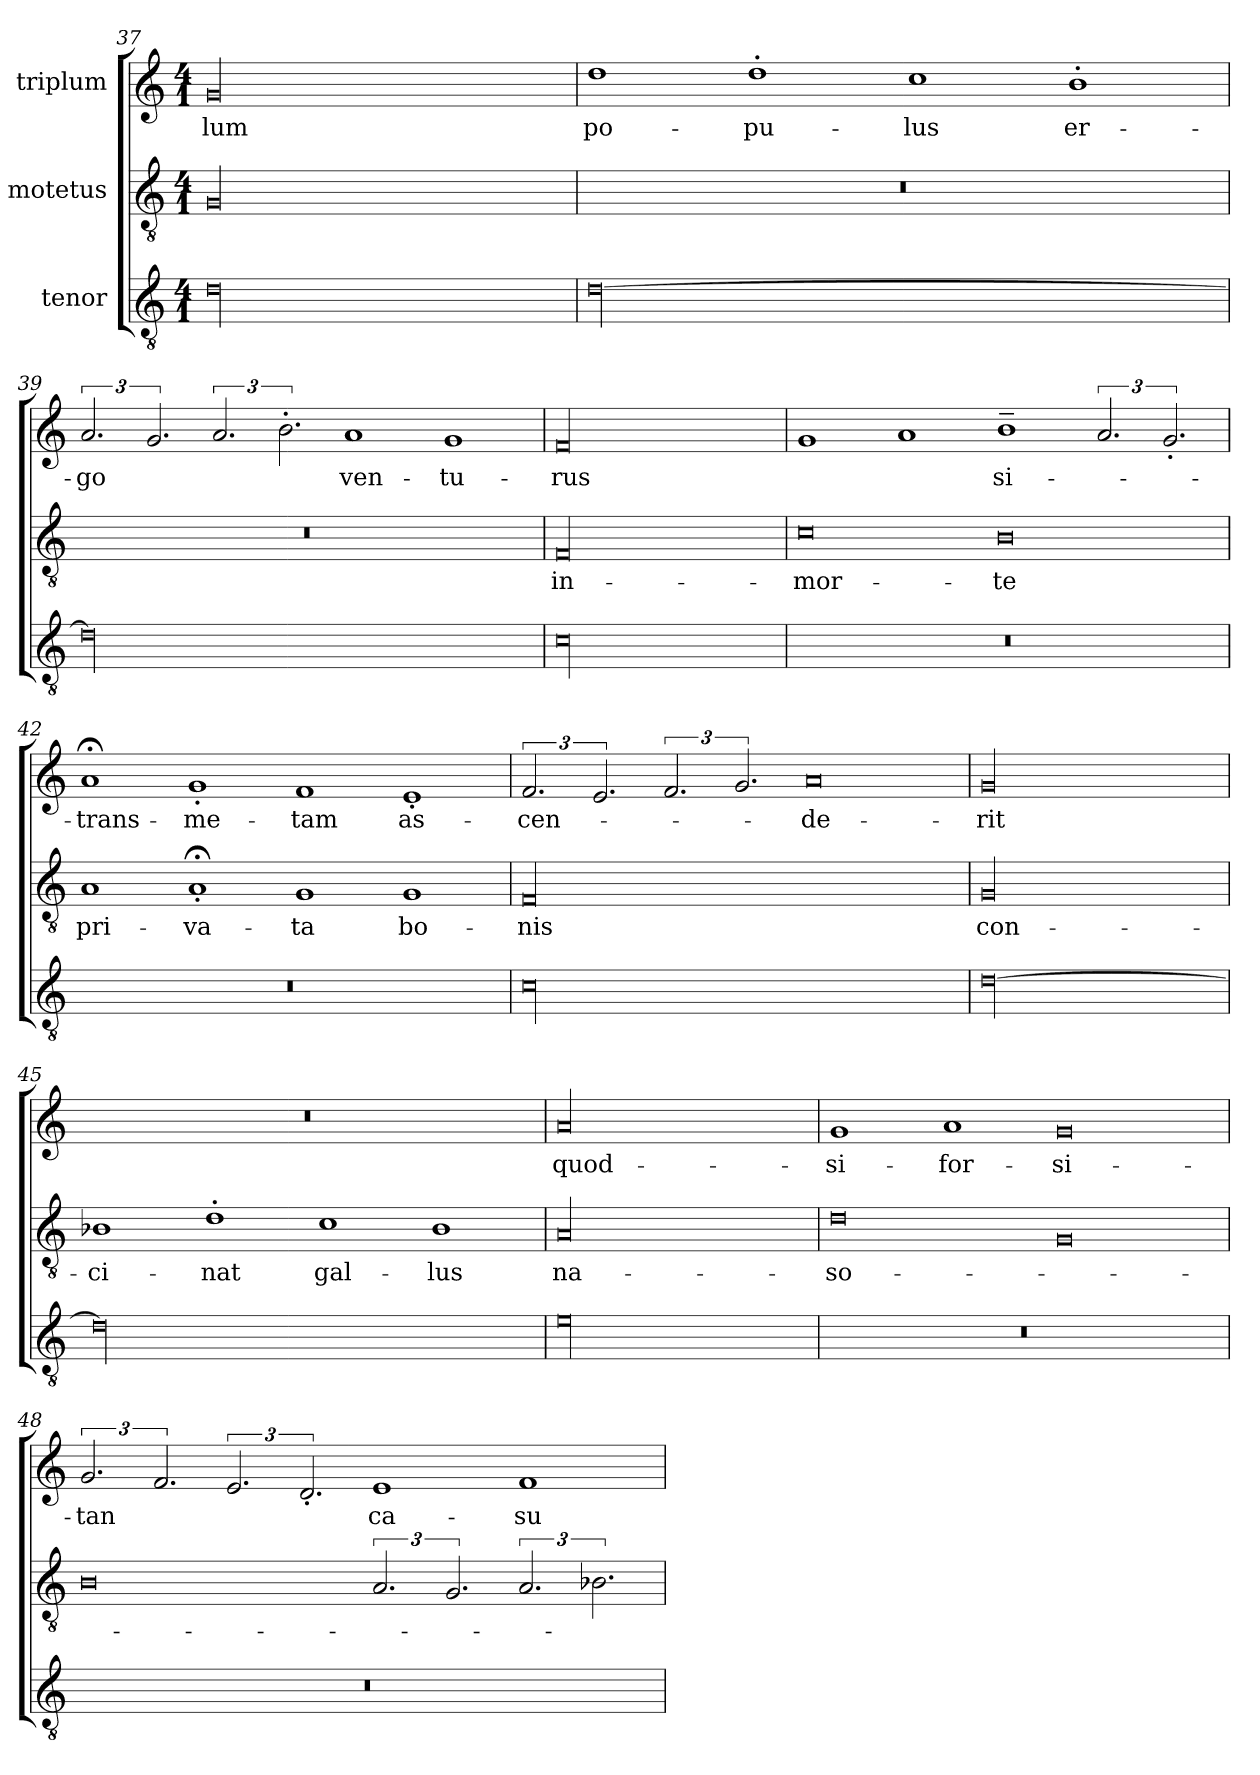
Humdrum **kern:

**kern	**kern	**text	**kern	**text
*part3	*part2	*part2	*part1	*part1
*staff3	*staff2	*staff2	*staff1	*staff1
*I"tenor	*I"motetus	*	*I"triplum	*
*clefGv2	*clefGv2	*	*clefG2	*
*k[]	*k[]	*	*k[]	*
*C:	*C:	*	*C:	*
*M4/1	*M4/1	*	*M4/1	*
=37	=37	=37	=37	=37
00d\	00G/	.	00g/	-lum
=38	=38	=38	=38	=38
[00d\	00r	.	1dd\	po-
.	.	.	1dd'\	-pu-
.	.	.	1cc\	-lus
.	.	.	1b'\	er-
=39	=39	=39	=39	=39
00d\]	00r	.	3.a/	-go
.	.	.	3.g/	.
.	.	.	3.a/	.
.	.	.	3.b'\	.
.	.	.	1a/	ven-
.	.	.	1g/	-tu-
=40	=40	=40	=40	=40
00c\	00F/	in-	00f/	-rus
=41	=41	=41	=41	=41
00r	0c\	mor-	1g/	.
.	.	.	1a/	.
.	0B\	-te	1b~\	si-
.	.	.	3.a/	.
.	.	.	3.g'/	.
=42	=42	=42	=42	=42
00r	1A/	pri-	1a;</	trans-
.	1A;<'/	-va-	1g'/	me-
.	1G/	-ta	1f/	-tam
.	1G/	bo-	1e'/	as-
=43	=43	=43	=43	=43
00c\	00F/	-nis	3.f/	-cen-
.	.	.	3.e/	.
.	.	.	3.f/	.
.	.	.	3.g/	.
.	.	.	0a/	-de-
!!LO:PB:g=z
=44	=44	=44	=44	=44
[00d\	00G/	con-	00g/	-rit
=45	=45	=45	=45	=45
00d\]	1B-X\	-ci-	00r	.
.	1d'\	-nat	.	.
.	1c\	gal-	.	.
.	1B-\	-lus	.	.
=46	=46	=46	=46	=46
00e\	00A/	na-	00a/	quod-
=47	=47	=47	=47	=47
00r	0d\	-so-	1g/	si-
.	.	.	1a/	for-
.	0G/	.	0g/	-si-
=48	=48	=48	=48	=48
00r	0B\	.	3.g/	-tan
.	.	.	3.f/	.
.	.	.	3.e/	.
.	.	.	3.d'/	.
.	3.A/	.	1e/	ca-
.	3.G/	.	.	.
.	3.A/	.	1f/	-su-
.	3.B-X\	.	.	.
=	=	=	=	=
*-	*-	*-	*-	*-
